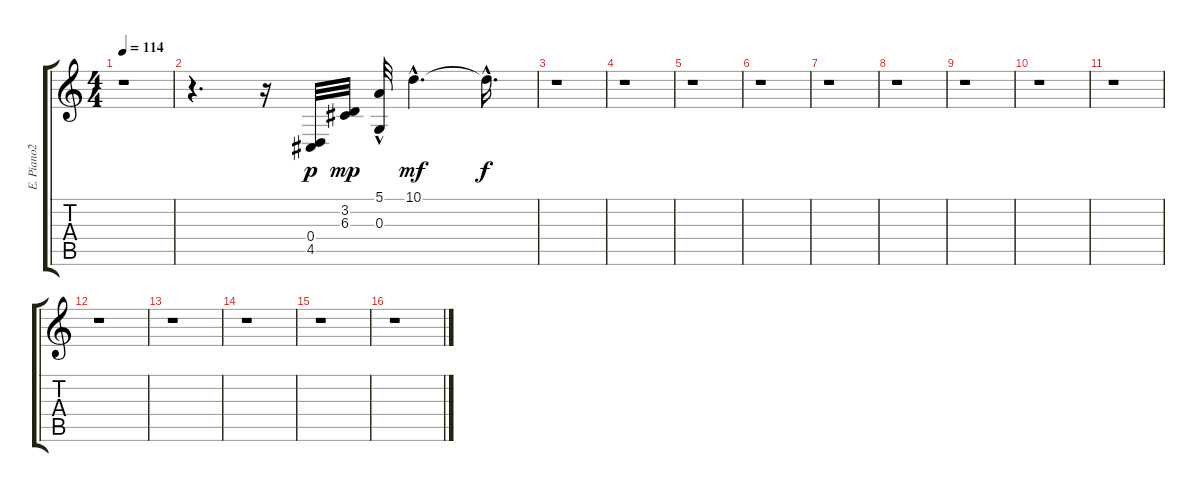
\track (" E. Piano2*merged" " E. Piano2") {instrument electricpiano1}
\staff {score tabs}
\tuning (E4 B3 G3 D3 A2 E2) {hide}
\ts (4 4)
\tempo 114
\clef g2
\ks c
r.1{dy f} |
r.4{d} r.16 (0.4 4.5).32{dy p} (3.2 6.3).32{dy mp} (5.1 0.3{hac}).32 10.1{hac}.4{d dy mf} 10.1{hac t}.16{d dy f} |
r.1 |
r.1 |
r.1 |
r.1 |
r.1 |
r.1 |
r.1 |
r.1 |
r.1 |
r.1 |
r.1 |
r.1 |
r.1 |
r.1
